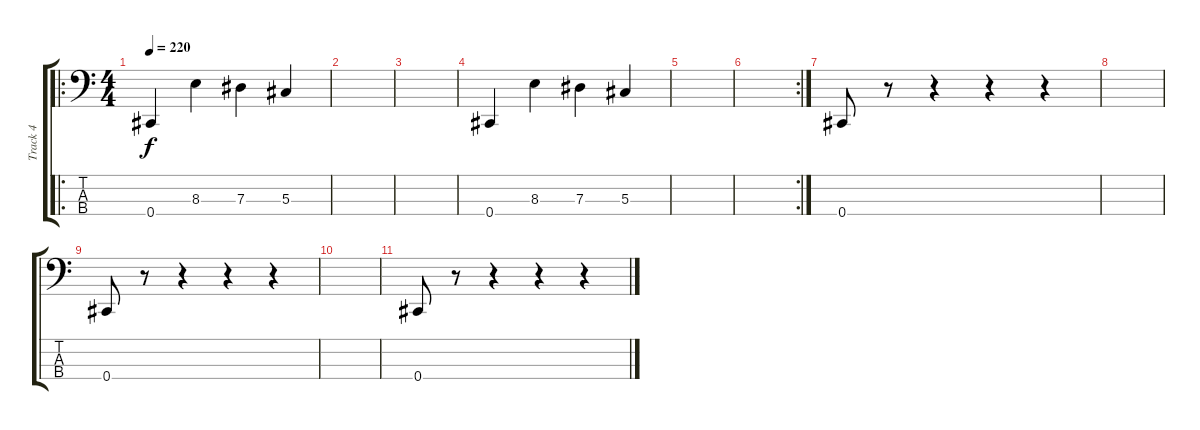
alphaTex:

\track ("Track 4" "Track 4") {instrument electricbassfinger}
\staff {score tabs}
\tuning (Gb2 Db2 Ab1 Db1) {hide}
\ro
\ts (4 4)
\tempo 220
\clef f4
\ks c
0.4.4{dy f} 8.3.4 7.3.4 5.3.4 |
|
|
0.4.4 8.3.4 7.3.4 5.3.4 |
|
\rc 2
|
0.4.8 r.8 r.4 r.4 r.4 |
|
0.4.8 r.8 r.4 r.4 r.4 |
|
0.4.8 r.8 r.4 r.4 r.4
